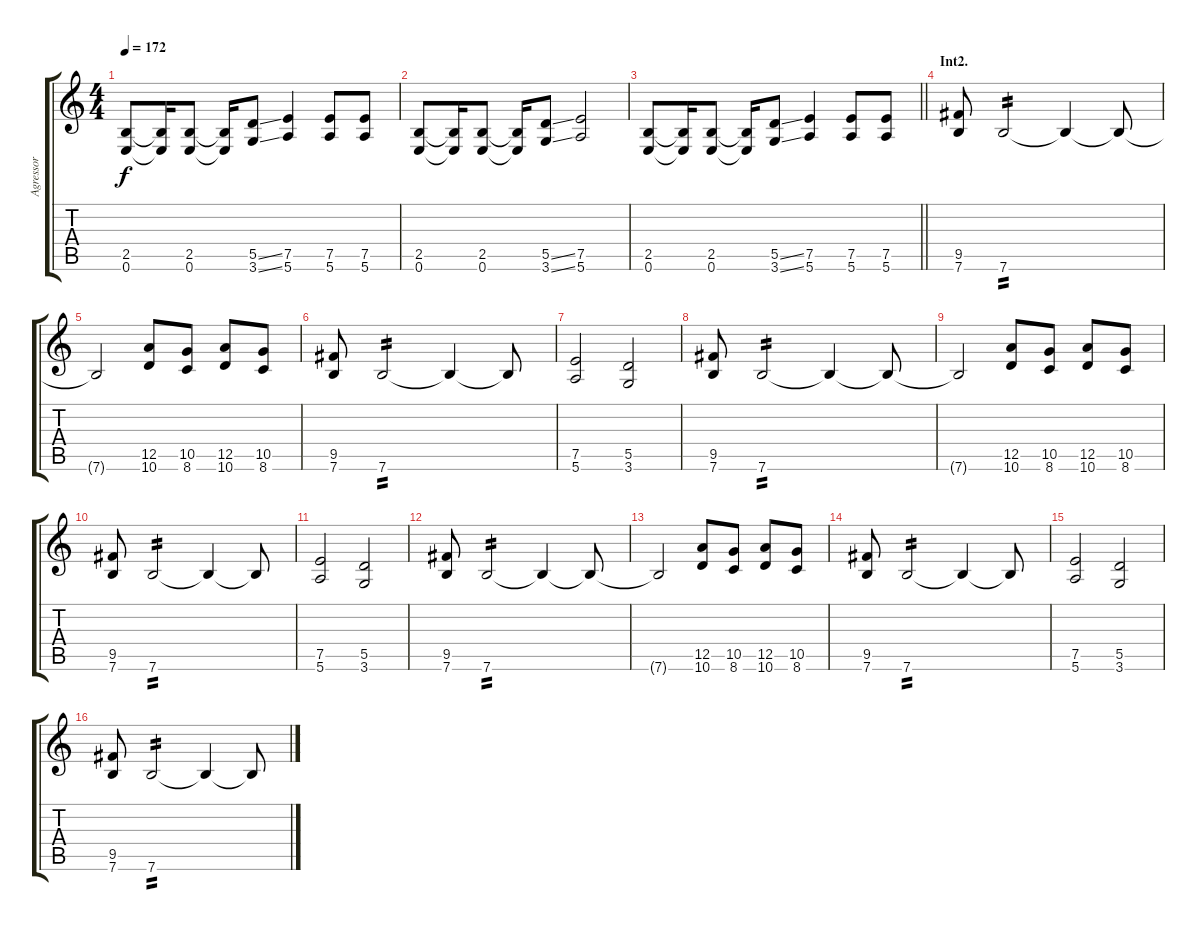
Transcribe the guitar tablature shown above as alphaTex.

\track ("Agressor" "Agressor") {instrument overdrivenguitar}
\staff {score tabs}
\tuning (E4 B3 G3 D3 A2 E2) {hide}
\ts (4 4)
\tempo 172
\clef g2
\ks c
(2.5 0.6).8{dy f} (2.5{t} 0.6{t}).16 (2.5 0.6).8 (2.5{t} 0.6{t}).16 (5.5{ss} 3.6{ss}).8 (7.5 5.6).4 (7.5 5.6).8 (7.5 5.6).8 |
(2.5 0.6).8 (2.5{t} 0.6{t}).16 (2.5 0.6).8 (2.5{t} 0.6{t}).16 (5.5{ss} 3.6{ss}).8 (7.5 5.6).2 |
\barLineRight lightlight
(2.5 0.6).8 (2.5{t} 0.6{t}).16 (2.5 0.6).8 (2.5{t} 0.6{t}).16 (5.5{ss} 3.6{ss}).8 (7.5 5.6).4 (7.5 5.6).8 (7.5 5.6).8 |
\section ("" "Int2.")
(9.5 7.6).8 7.6.2{tp 2} 7.6{t}.4 7.6{t}.8 |
7.6{t}.2 (12.5 10.6).8 (10.5 8.6).8 (12.5 10.6).8 (10.5 8.6).8 |
(9.5 7.6).8 7.6.2{tp 2} 7.6{t}.4 7.6{t}.8 |
(7.5 5.6).2 (5.5 3.6).2 |
(9.5 7.6).8 7.6.2{tp 2} 7.6{t}.4 7.6{t}.8 |
7.6{t}.2 (12.5 10.6).8 (10.5 8.6).8 (12.5 10.6).8 (10.5 8.6).8 |
(9.5 7.6).8 7.6.2{tp 2} 7.6{t}.4 7.6{t}.8 |
(7.5 5.6).2 (5.5 3.6).2 |
(9.5 7.6).8 7.6.2{tp 2} 7.6{t}.4 7.6{t}.8 |
7.6{t}.2 (12.5 10.6).8 (10.5 8.6).8 (12.5 10.6).8 (10.5 8.6).8 |
(9.5 7.6).8 7.6.2{tp 2} 7.6{t}.4 7.6{t}.8 |
(7.5 5.6).2 (5.5 3.6).2 |
(9.5 7.6).8 7.6.2{tp 2} 7.6{t}.4 7.6{t}.8
